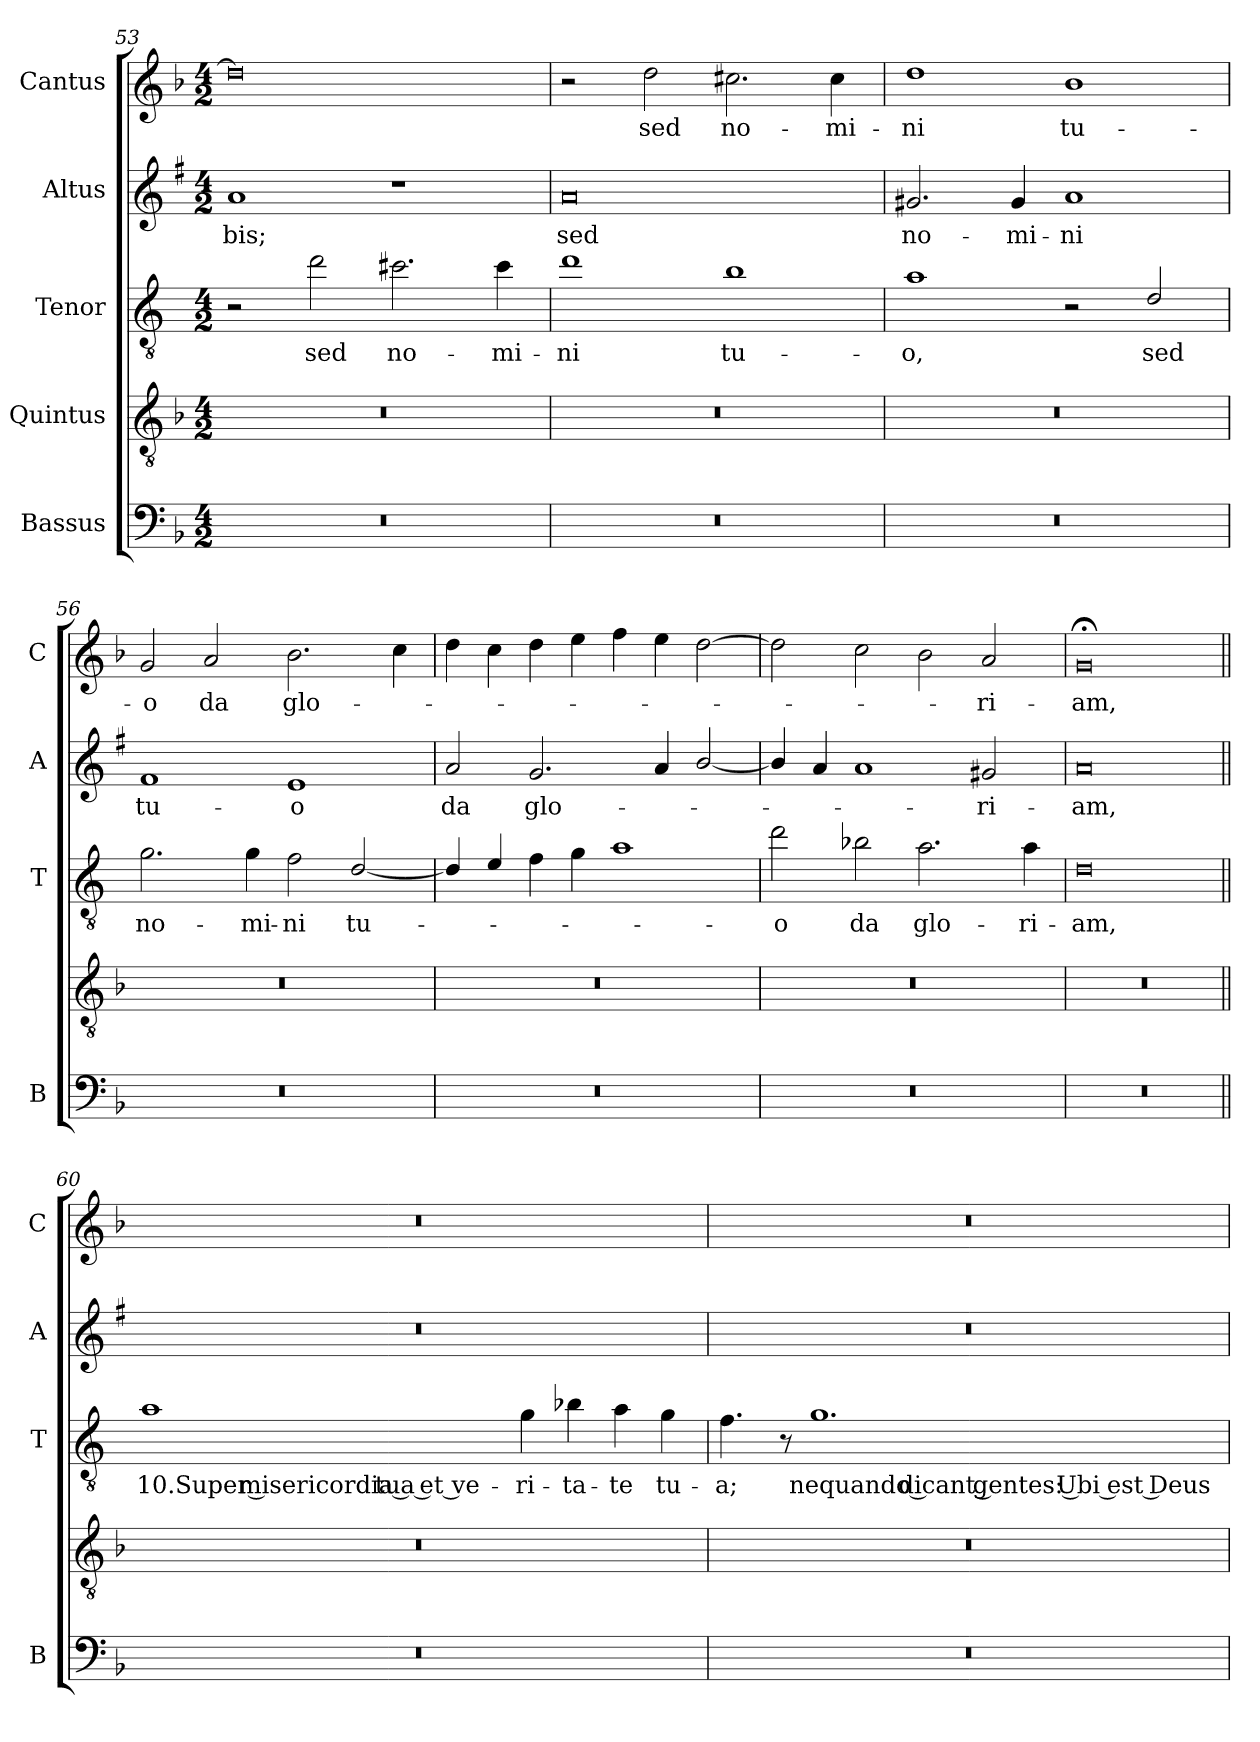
**kern	**kern	**kern	**text	**kern	**text	**kern	**text
*part5	*part4	*part3	*part3	*part2	*part2	*part1	*part1
*staff5	*staff4	*staff3	*staff3	*staff2	*staff2	*staff1	*staff1
*I"Bassus	*I"Quintus	*I"Tenor	*	*I"Altus	*	*I"Cantus	*
*I'B	*	*I'T	*	*I'A	*	*I'C	*
*clefF4	*clefGv2	*clefGv2	*	*clefG2	*	*clefG2	*
*	*	*ITrd4c7	*	*ITrd1c2	*	*	*
*k[b-]	*k[b-]	*k[b-]	*	*k[b-]	*	*k[b-]	*
*F:	*F:	*F:	*	*F:	*	*F:	*
*M4/2	*M4/2	*M4/2	*	*M4/2	*	*M4/2	*
=53	=53	=53	=53	=53	=53	=53	=53
!	!	!	!	!	!LO:LY:b	!	!
0r	0r	2r	.	1g	-bis;	0dd]	.
!	!	!	!LO:LY:b	!	!	!	!
.	.	2g\	sed	.	.	.	.
!	!	!	!LO:LY:b	!	!	!	!
.	.	2.f#X\	no-	1r	.	.	.
!	!	!	!LO:LY:b	!	!	!	!
.	.	4f#\	-mi-	.	.	.	.
=54	=54	=54	=54	=54	=54	=54	=54
!	!	!	!LO:LY:b	!	!LO:LY:b	!	!
0r	0r	1g	-ni	0g	sed	2r	.
!	!	!	!	!	!	!	!LO:LY:b
.	.	.	.	.	.	2dd\	sed
!	!	!	!LO:LY:b	!	!	!	!LO:LY:b
.	.	1e	tu-	.	.	2.cc#X\	no-
!	!	!	!	!	!	!	!LO:LY:b
.	.	.	.	.	.	4cc#\	-mi-
!!LO:PB:g=z
=55	=55	=55	=55	=55	=55	=55	=55
!	!	!	!LO:LY:b	!	!LO:LY:b	!	!LO:LY:b
0r	0r	1d	-o,	2.f#X/	no-	1dd	-ni
!	!	!	!	!	!LO:LY:b	!	!
.	.	.	.	4f#/	-mi-	.	.
!	!	!	!	!	!LO:LY:b	!	!LO:LY:b
.	.	2r	.	1g	-ni	1b-	tu-
!	!	!	!LO:LY:b	!	!	!	!
.	.	2G/	sed	.	.	.	.
=56	=56	=56	=56	=56	=56	=56	=56
!	!	!	!LO:LY:b	!	!LO:LY:b	!	!LO:LY:b
0r	0r	2.c\	no-	1e	tu-	2g/	-o
!	!	!	!	!	!	!	!LO:LY:b
.	.	.	.	.	.	2a/	da
!	!	!	!LO:LY:b	!	!	!	!
.	.	4c\	-mi-	.	.	.	.
!	!	!	!LO:LY:b	!	!LO:LY:b	!	!LO:LY:b
.	.	2B-\	-ni	1d	-o	2.b-\	glo-
!	!	!	!LO:LY:b	!	!	!	!
.	.	[2G/	tu-	.	.	.	.
.	.	.	.	.	.	4cc\	.
=57	=57	=57	=57	=57	=57	=57	=57
!	!	!	!	!	!LO:LY:b	!	!
0r	0r	4G/]	.	2g/	da	4dd\	.
.	.	4A/	.	.	.	4cc\	.
!	!	!	!	!	!LO:LY:b	!	!
.	.	4B-\	.	2.f/	glo-	4dd\	.
.	.	4c\	.	.	.	4ee\	.
.	.	1d	.	.	.	4ff\	.
.	.	.	.	4g/	.	4ee\	.
.	.	.	.	[2a/	.	[2dd\	.
=58	=58	=58	=58	=58	=58	=58	=58
!	!	!	!LO:LY:b	!	!	!	!
0r	0r	2g\	-o	4a/]	.	2dd\]	.
.	.	.	.	4g/	.	.	.
!	!	!	!LO:LY:b	!	!	!	!
.	.	2e-X\	da	1g	.	2cc\	.
!	!	!	!LO:LY:b	!	!	!	!
.	.	2.d\	glo-	.	.	2b-\	.
!	!	!	!	!	!LO:LY:b	!	!LO:LY:b
.	.	.	.	2f#X/	-ri-	2a/	-ri-
!	!	!	!LO:LY:b	!	!	!	!
.	.	4d\	-ri-	.	.	.	.
=59	=59	=59	=59	=59	=59	=59	=59
!	!	!	!LO:LY:b	!	!LO:LY:b	!	!LO:LY:b
0r	0r	0G	-am,	0g	-am,	0g;<	-am,
!!LO:LB:g=z
=60||	=60||	=60||	=60||	=60||	=60||	=60||	=60||
!	!	!	!LO:LY:b	!	!	!	!
0r	0r	1d	10.Super misericordia tua et ve-	0r	.	0r	.
!	!	!	!LO:LY:b	!	!	!	!
.	.	4c\	-ri-	.	.	.	.
!	!	!	!LO:LY:b	!	!	!	!
.	.	4e-X\	-ta-	.	.	.	.
!	!	!	!LO:LY:b	!	!	!	!
.	.	4d\	-te	.	.	.	.
!	!	!	!LO:LY:b	!	!	!	!
.	.	4c\	tu-	.	.	.	.
=61	=61	=61	=61	=61	=61	=61	=61
!	!	!	!LO:LY:b	!	!	!	!
0r	0r	4.B-\	-a;	0r	.	0r	.
.	.	8r	.	.	.	.	.
!	!	!	!LO:LY:b	!	!	!	!
.	.	1.c	nequando dicant gentes: Ubi est Deus	.	.	.	.
=	=	=	=	=	=	=	=
*-	*-	*-	*-	*-	*-	*-	*-
